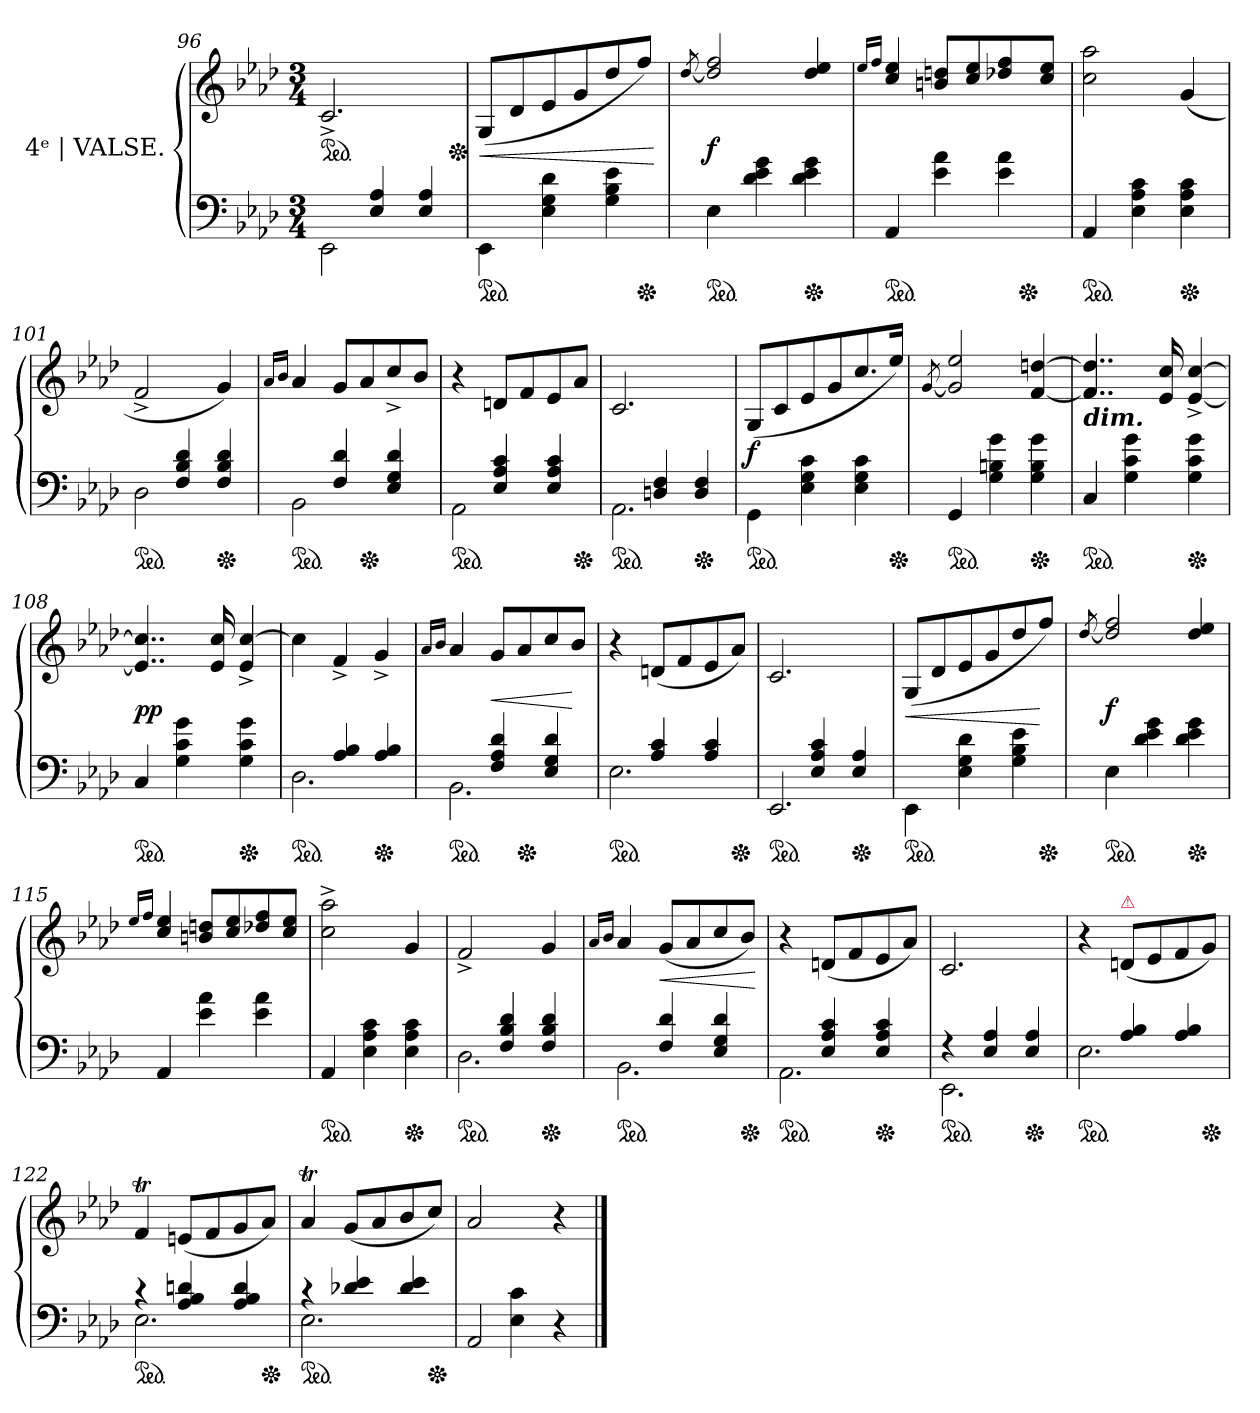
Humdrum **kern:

**kern	**kern	**dynam
*part1	*part1	*part1
*staff2	*staff1	*staff1/2
*I"4ᵉ | VALSE.	*	*
*clefF4	*clefG2	*
*k[b-e-a-d-]	*k[b-e-a-d-]	*
*M3/4	*M3/4	*
=96	=96	=96
*^	*	*
*	*	*ped	*
4ryy	2EE-\	2.c^<	.
4E-/ 4A-/	.	.	.
4E-/ 4A-/	4ryy	.	.
*	*	*Xped	*
=97	=97	=97	=97
!LO:TX:b:color=crimson:t=⚠	!	!	!
*v	*v	*	*
*ped	*	*
4EE-\	(>8G/L	<
.	8d-	.
4E- 4G 4d-	8e-	.
.	8g	.
4G 4B- 4e-	8dd-	.
*Xped	*	*
.	8ffJ)	.
.	.	[
=98	=98	=98
.	[8qdd-	.
*ped	*	*
4E-	2dd-]/ 2ff/	f
4d-\ 4e-\ 4g\	.	.
*Xped	*	*
4d-\ 4e-\ 4g\	4dd-/ 4ee-/	.
=99	=99	=99
.	16qqee-LL	.
.	16qqffJJ	.
*ped	*	*
*	*^	*
4AA-	4cc/ 4ee-/	2ryy	.
4e-\ 4a-\	8bn/ 8ddn/L	.	.
.	8cc/ 8ee-/	.	.
4e-\ 4a-\	8dd-X/ 8ff/	16ryy	.
*Xped	*	*	*
.	.	8.ryy	.
.	8cc/ 8ee-/J	.	.
*	*v	*v	*
=100	=100	=100
*ped	*	*
4AA-	2cc 2aa-	.
4E- 4A- 4c	.	.
*Xped	*	*
4E- 4A- 4c	(<4g	.
=101	=101	=101
*^	*	*
*ped	*	*	*
4ryy	2D-	2f^<	.
4F/ 4B-/ 4d-/	.	.	.
*Xped	*	*	*
4F/ 4B-/ 4d-/	4ryy	4g)	.
=102	=102	=102	=102
.	.	16qa-LL	.
.	.	16qb-JJ	.
*ped	*	*	*
4ryy	2BB-	4a-	.
4F/ 4d-/	.	8gL	.
*Xped	*	*	*
.	.	8a-	.
4E-/ 4G/ 4d-/	4ryy	8cc^<	.
.	.	8b-J	.
=103	=103	=103	=103
*ped	*	*	*
4ryy	2AA-	4r	.
4E-/ 4A-/ 4c/	.	8dnL	.
.	.	8f	.
4E-/ 4A-/ 4c/	4ryy	8e-	.
*Xped	*	*	*
.	.	8a-J	.
=104	=104	=104	=104
*ped	*	*	*
4ryy	2.AA-	2.c	.
4Dn/ 4F/	.	.	.
*Xped	*	*	*
4D/ 4F/	.	.	.
*v	*v	*	*
=105	=105	=105
*ped	*	*
4GG\	(>8G/L	f
.	8c/	.
4E- 4G 4c	8e-	.
.	8g	.
4E- 4G 4c	8.cc	.
*Xped	*	*
.	16ee-Jk)	.
=106	=106	=106
.	[8qg	.
*ped	*	*
4GG	2g]/ 2ee-/	.
4G 4Bn 4g	.	.
*Xped	*	*
4G 4B 4g	[4f [4ddn	.
=107	=107	=107
!	!LO:TX:c:Bi:t=dim.	!
*ped	*	*
4C/	4..f] 4..ddn]	.
4G 4c 4g	.	.
.	16e- 16cc	.
*Xped	*	*
4G 4c 4g	[4e-^< [4cc^<	.
=108	=108	=108
*ped	*	*
4C/	4..e-] 4..cc]	pp
4G 4c 4g	.	.
.	16e- 16cc	.
*Xped	*	*
4G 4c 4g	4e-^< [4cc^<	.
=109	=109	=109
*^	*	*
*ped	*	*	*
4ryy	2.D-	4cc]	.
4A- 4B-	.	4f^<	.
*Xped	*	*	*
4A- 4B-	.	4g^<	.
=110	=110	=110	=110
.	.	16qa-LL	.
.	.	16qb-JJ	.
*ped	*	*	*
4ryy	2.BB-	4a-	.
4F/ 4A-/ 4d-/	.	8gL	<
*Xped	*	*	*
.	.	8a-	.
4E-/ 4G/ 4d-/	.	8cc	.
.	.	8b-J	[
=111	=111	=111	=111
*ped	*	*	*
4ryy	2.E-	4r	.
4A-/ 4c/	.	(<8dnL	.
.	.	8f	.
4A-/ 4c/	.	8e-	.
*Xped	*	*	*
.	.	8a-J)	.
=112	=112	=112	=112
*ped	*	*	*
4ryy	2.EE-/	2.c	.
4E-/ 4A-/ 4c/	.	.	.
*Xped	*	*	*
4E-/ 4A-/	.	.	.
*v	*v	*	*
=113	=113	=113
*ped	*	*
4EE-\	(>8G/L	<
.	8d-	.
4E- 4G 4d-	8e-	.
.	8g	.
4G 4B- 4e-	8dd-	.
*Xped	*	*
.	8ffJ)	[
=114	=114	=114
.	[8qdd-	.
*ped	*	*
4E-	2dd-]/ 2ff/	f
4d-\ 4e-\ 4g\	.	.
*Xped	*	*
4d-\ 4e-\ 4g\	4dd-/ 4ee-/	.
=115	=115	=115
.	16qqee-LL	.
.	16qqffJJ	.
4AA-	4cc/ 4ee-/	.
4e-\ 4a-\	8bn/ 8ddn/L	.
.	8cc/ 8ee-/	.
4e-\ 4a-\	8dd-X/ 8ff/	.
.	8cc/ 8ee-/J	.
=116	=116	=116
*ped	*	*
4AA-	2cc^< 2aa-^<	.
4E- 4A- 4c	.	.
*Xped	*	*
4E- 4A- 4c	4g	.
=117	=117	=117
*^	*	*
*ped	*	*	*
4ryy	2.D-	2f^<	.
4F 4B- 4d-	.	.	.
*Xped	*	*	*
4F/ 4B-/ 4d-/	.	4g	.
=118	=118	=118	=118
.	.	16qa-LL	.
.	.	16qb-JJ	.
*ped	*	*	*
4ryy	2.BB-	4a-	.
4F/ 4d-/	.	(<8gL	<
.	.	8a-	.
4E-/ 4G/ 4d-/	.	8cc	.
*Xped	*	*	*
.	.	8b-J)	.
*v	*v	*	*
.	.	[
=119	=119	=119
*^	*	*
*ped	*	*	*
4ryy	2.AA-	4r	.
4E-/ 4A-/ 4c/	.	(<8dnL	.
.	.	8f	.
*Xped	*	*	*
4E-/ 4A-/ 4c/	.	8e-	.
.	.	8a-J)	.
=120	=120	=120	=120
*ped	*	*	*
4rF	2.EE-	2.c	.
4E- 4A-	.	.	.
*Xped	*	*	*
4E- 4A-	.	.	.
=121	=121	=121	=121
*ped	*	*	*
4ryy	2.E-	4r	.
!	!	!LO:TX:a:color=crimson:t=⚠	!
4A- 4B-	.	(<8dnL	.
.	.	8e-	.
4A- 4B-	.	8f	.
*Xped	*	*	*
.	.	8gJ)	.
=122	=122	=122	=122
*ped	*	*	*
4rc	2.E-	4fT	.
4A- 4B- 4dn	.	(<8enL	.
.	.	8f	.
4A- 4B- 4d	.	8g	.
*Xped	*	*	*
.	.	8a-J)	.
=123	=123	=123	=123
*ped	*	*	*
4rc	2.E-	4a-T	.
4d-X 4e-	.	(<8gL	.
.	.	8a-	.
4d- 4e-	.	8b-	.
*Xped	*	*	*
.	.	8ccJ)	.
=124	=124	=124	=124
4ryy	2AA-/	2a-	.
4E-\ 4c\	.	.	.
4r	4ryy	4r	.
*v	*v	*	*
==	==	==
*-	*-	*-
